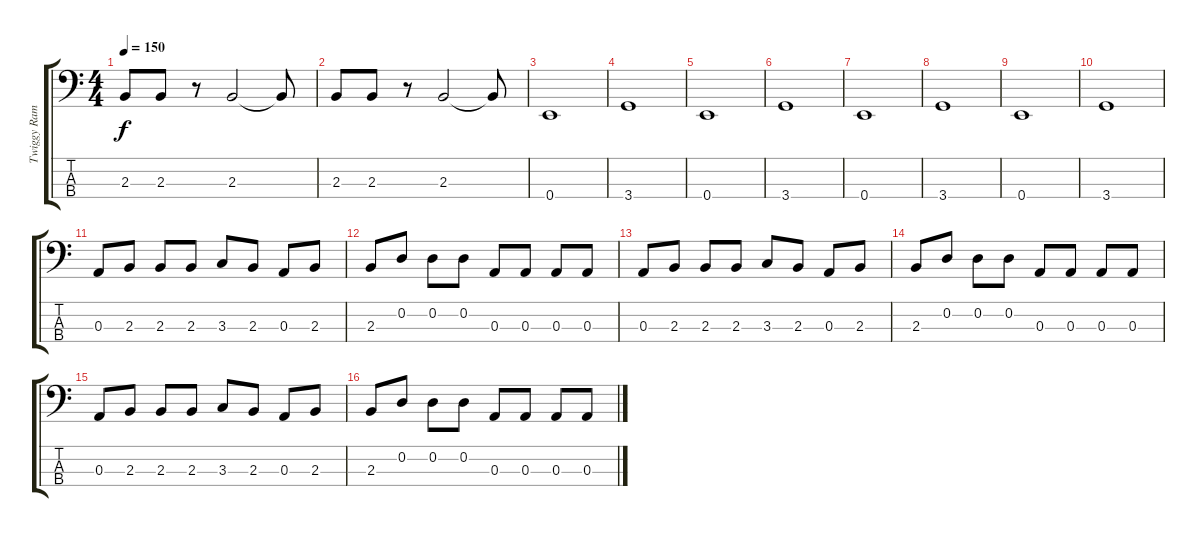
\track ("Twiggy Ramirez" "Twiggy Ram") {instrument synthbass2}
\staff {score tabs}
\tuning (G2 D2 A1 E1) {hide}
\ts (4 4)
\tempo 150
\clef f4
\ks c
2.3.8{dy f} 2.3.8 r.8 2.3.2 2.3{t}.8 |
2.3.8 2.3.8 r.8 2.3.2 2.3{t}.8 |
0.4.1 |
3.4.1 |
0.4.1 |
3.4.1 |
0.4.1 |
3.4.1 |
0.4.1 |
3.4.1 |
0.3.8 2.3.8 2.3.8 2.3.8 3.3.8 2.3.8 0.3.8 2.3.8 |
2.3.8 0.2.8 0.2.8 0.2.8 0.3.8 0.3.8 0.3.8 0.3.8 |
0.3.8 2.3.8 2.3.8 2.3.8 3.3.8 2.3.8 0.3.8 2.3.8 |
2.3.8 0.2.8 0.2.8 0.2.8 0.3.8 0.3.8 0.3.8 0.3.8 |
0.3.8 2.3.8 2.3.8 2.3.8 3.3.8 2.3.8 0.3.8 2.3.8 |
2.3.8 0.2.8 0.2.8 0.2.8 0.3.8 0.3.8 0.3.8 0.3.8
